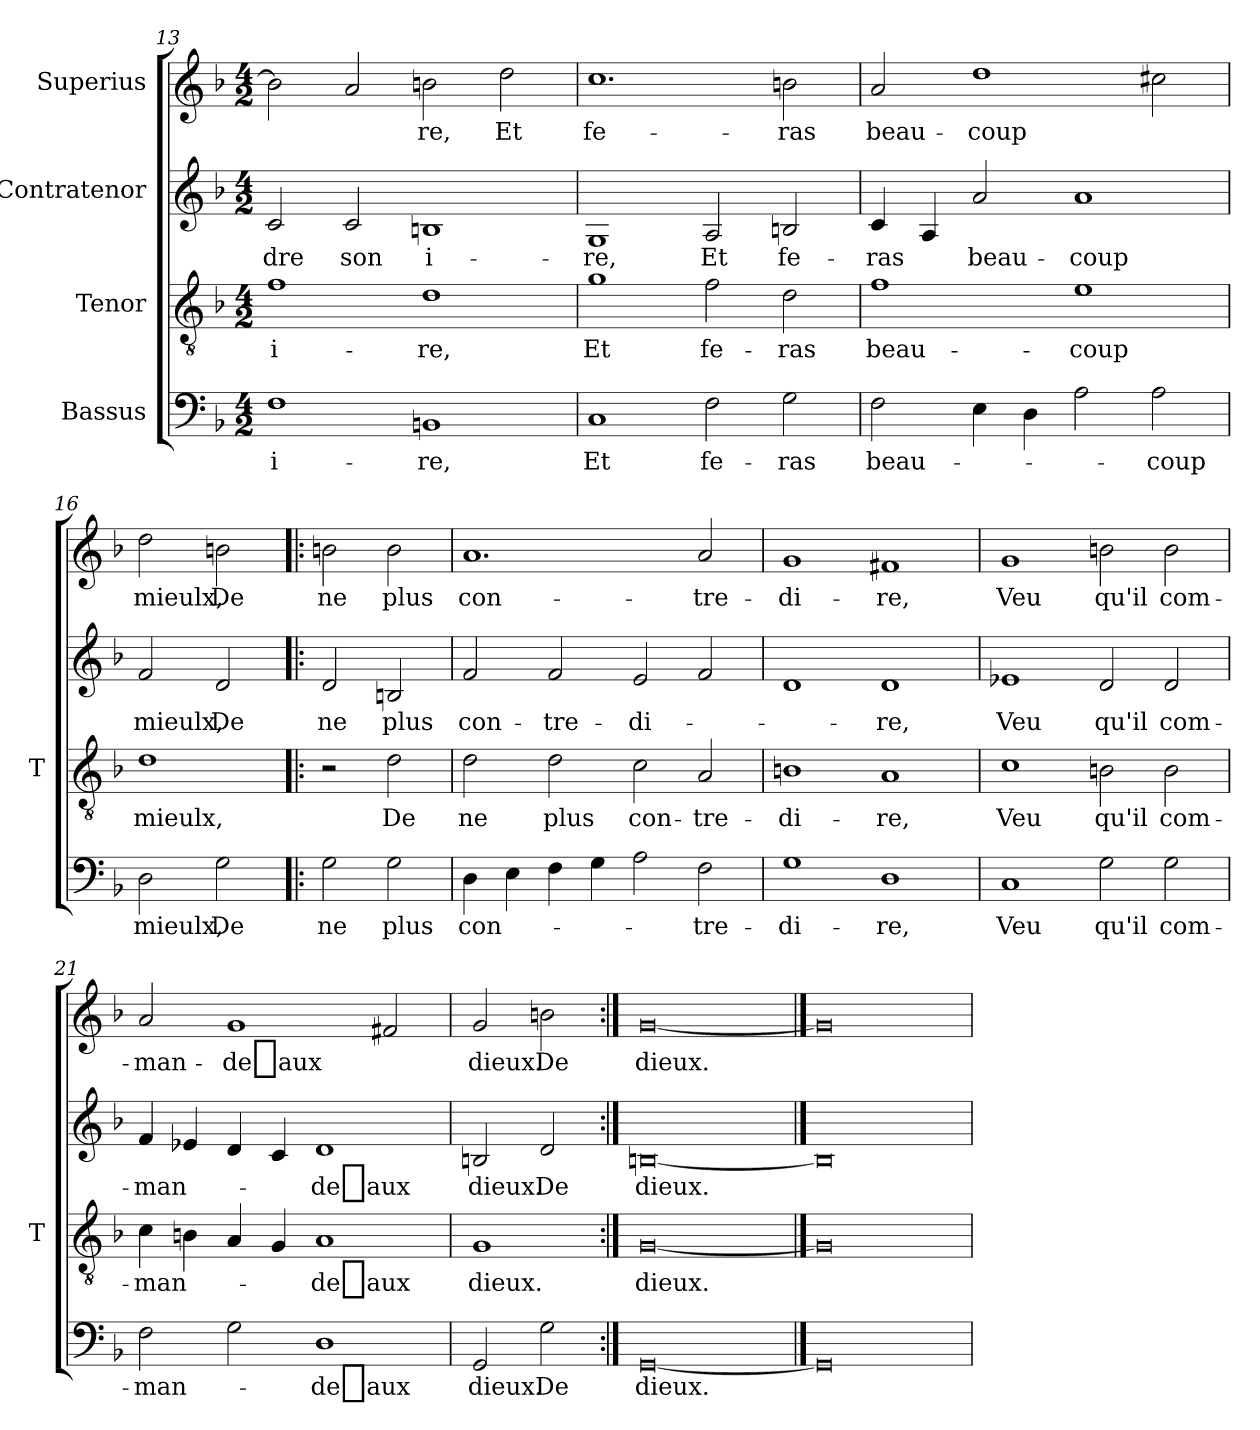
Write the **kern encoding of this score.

**kern	**text	**kern	**text	**kern	**text	**kern	**text
*part4	*part4	*part3	*part3	*part2	*part2	*part1	*part1
*staff4	*staff4	*staff3	*staff3	*staff2	*staff2	*staff1	*staff1
*I"Bassus	*	*I"Tenor	*	*I"Contratenor	*	*I"Superius	*
*	*	*I'T	*	*	*	*	*
*clefF4	*	*clefGv2	*	*clefG2	*	*clefG2	*
*k[b-]	*	*k[b-]	*	*k[b-]	*	*k[b-]	*
*M4/2	*	*M4/2	*	*M4/2	*	*M4/2	*
=13	=13	=13	=13	=13	=13	=13	=13
1F	i-	1f	i-	2c	-dre	2b]	.
.	.	.	.	2c	-son	2a	.
1BBn	-re,	1d	-re,	1B	i-	2b	-re,
.	.	.	.	.	.	2dd	-Et
=14	=14	=14	=14	=14	=14	=14	=14
1C	-Et	1g	-Et	1G	-re,	1.cc	fe-
2F	fe-	2f	fe-	2A	-Et	.	.
2G	-ras	2d	-ras	2B	fe-	2b	-ras
=15	=15	=15	=15	=15	=15	=15	=15
2F	beau-	1f	beau-	4c	-ras	2a	beau-
.	.	.	.	4A	.	.	.
4E	.	.	.	2a	beau-	1dd	-coup
4D	.	.	.	.	.	.	.
2A	.	1e	-coup	1a	-coup	.	.
2A	-coup	.	.	.	.	2cc#X	.
=16	=16	=16	=16	=16	=16	=16	=16
2D	-mieulx,	1d	-mieulx,	2f	-mieulx,	2dd	-mieulx,
2G	-De	.	.	2d	-De	2b	-De
=17!|:	=17!|:	=17!|:	=17!|:	=17!|:	=17!|:	=17!|:	=17!|:
2G	-ne	2r	.	2d	-ne	2b	-ne
2G	-plus	2d	-De	2B	-plus	2b	-plus
=18	=18	=18	=18	=18	=18	=18	=18
4D	con-	2d	-ne	2f	con-	1.a	con-
4E	.	.	.	.	.	.	.
4F	.	2d	-plus	2f	tre-	.	.
4G	.	.	.	.	.	.	.
2A	.	2c	con-	2e	di-	.	.
2F	tre-	2A	tre-	2f	.	2a	tre-
=19	=19	=19	=19	=19	=19	=19	=19
1G	di-	1Bn	di-	1d	.	1g	di-
1D	-re,	1A	-re,	1d	-re,	1f#X	-re,
=20	=20	=20	=20	=20	=20	=20	=20
1C	-Veu	1c	-Veu	1e-X	-Veu	1g	-Veu
2G	-qu'il	2Bn	-qu'il	2d	-qu'il	2b	-qu'il
2G	com-	2B	com-	2d	com-	2b	com-
=21	=21	=21	=21	=21	=21	=21	=21
2F	man-	4c	man-	4f	man-	2a	man-
.	.	4Bn	.	4e-X	.	.	.
2G	.	4A	.	4d	.	1g	-de_aux
.	.	4G	.	4c	.	.	.
1D	-de_aux	1A	-de_aux	1d	-de_aux	.	.
.	.	.	.	.	.	2f#X	.
=22	=22	=22	=22	=22	=22	=22	=22
2GG	-dieux.	1G	-dieux.	2B	-dieux.	2g	-dieux.
2G	-De	.	.	2d	-De	2b	-De
=23:|!	=23:|!	=23:|!	=23:|!	=23:|!	=23:|!	=23:|!	=23:|!
[0GG	-dieux.	[0G	-dieux.	[0B	-dieux.	[0g	-dieux.
==24	==24	==24	==24	==24	==24	==24	==24
0GG]	.	0G]	.	0B]	.	0g]	.
=	=	=	=	=	=	=	=
*-	*-	*-	*-	*-	*-	*-	*-
